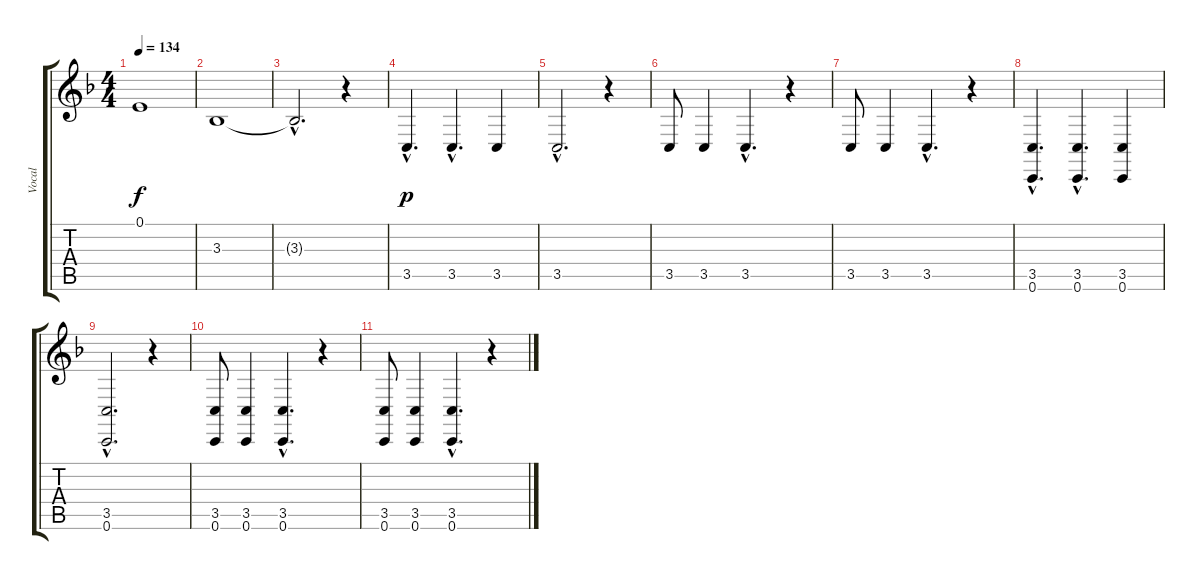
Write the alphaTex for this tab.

\track ("Vocal" "Vocal") {instrument stringensemble1}
\staff {score tabs}
\tuning (E4 B3 G3 D3 A2 C2) {hide}
\ts (4 4)
\tempo 134
\clef g2
\ks dminor
0.1.1{dy f} |
3.3.1 |
3.3{hac t}.2{d} r.4 |
3.5{hac}.4{d dy p} 3.5{hac}.4{d} 3.5.4 |
3.5{hac}.2{d} r.4 |
3.5.8 3.5.4 3.5{hac}.4{d} r.4 |
3.5.8 3.5.4 3.5{hac}.4{d} r.4 |
(3.5{hac} 0.6{hac}).4{d} (3.5{hac} 0.6{hac}).4{d} (3.5 0.6).4 |
(3.5{hac} 0.6{hac}).2{d} r.4 |
(3.5 0.6).8 (3.5 0.6).4 (3.5{hac} 0.6{hac}).4{d} r.4 |
(3.5 0.6).8 (3.5 0.6).4 (3.5{hac} 0.6{hac}).4{d} r.4
